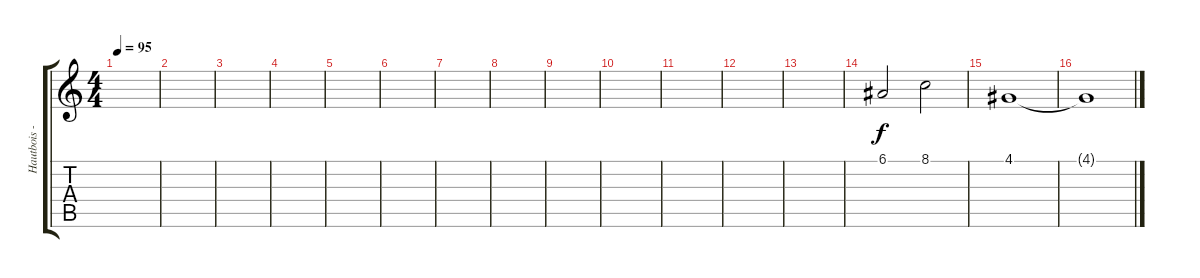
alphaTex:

\track ("Hautbois - " "Hautbois -") {instrument oboe}
\staff {score tabs}
\tuning (E4 B3 G3 D3 A2 E2) {hide}
\ts (4 4)
\tempo 95
\clef g2
\ks c
|
|
|
|
|
|
|
|
|
|
|
|
|
6.1.2 8.1.2 |
4.1.1 |
4.1{t}.1
